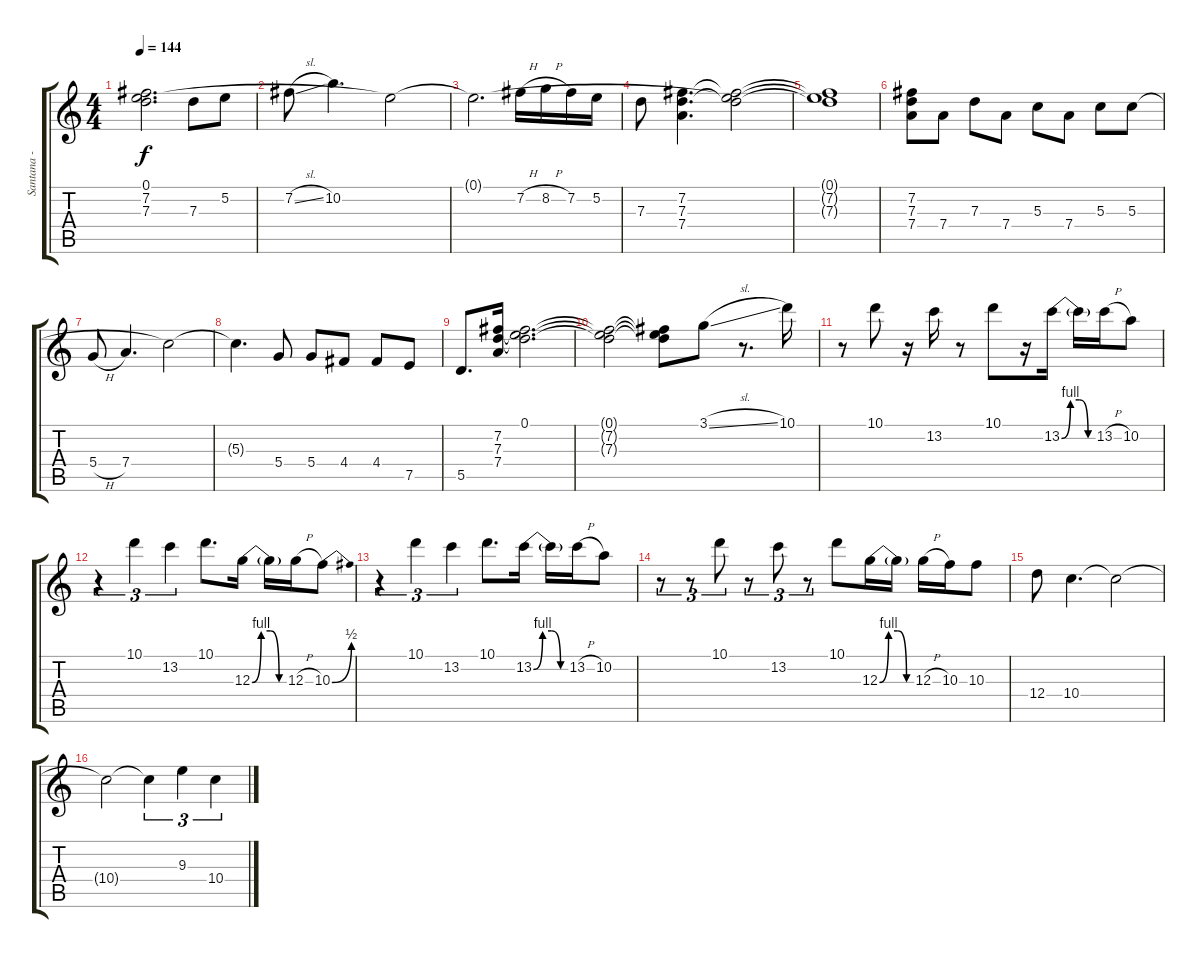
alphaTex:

\track ("Santana - Solo" "Santana - ") {instrument distortionguitar}
\staff {score tabs}
\tuning (E4 B3 G3 D3 A2 E2) {hide}
\ts (4 4)
\tempo 144
\clef g2
\ks c
(0.1{t} 7.2{t} 7.3{t}).2{d dy f} 7.3.8 5.2.8 |
7.2{sl}.8 10.2.4{d} 0.1{t}.2 |
0.1{t}.2{d} 7.2{h}.16 8.2{h}.16 7.2.16 5.2.16 |
7.3.8 (7.2 7.3 7.4).4{d} (0.1{t} 7.2{t} 7.3{t}).2 |
(0.1{t} 7.2{t} 7.3{t}).1 |
(7.2 7.3 7.4).8 7.4.8 7.3.8 7.4.8 5.3.8 7.4.8 5.3.8 5.3.8 |
5.4{h}.8 7.4.4{d} 5.3{t}.2 |
5.3{t}.4{d} 5.4.8 5.4.8 4.4.8 4.4.8 7.5.8 |
5.5.8{d} (7.2 7.3 7.4).16 (0.1 7.2{t} 7.3{t}).2{d} |
(0.1{t} 7.2{t} 7.3{t}).2 (0.1{t} 7.2{t} 7.3{t}).8 3.1{sl}.8 r.8{d} 10.1.16 |
r.8 10.1.8 r.16 13.2.16 r.8 10.1.8 r.16 13.2{be (custom 0 0 15 4 30 4 45 0 60 0)}.16 13.2{t}.16 13.2{h}.16 10.2.8 |
r.4{tu (3 2)} 10.1.4{tu (3 2)} 13.2.4{tu (3 2)} 10.1.8{d} 12.3{be (custom 0 0 15 4 30 4 45 0 60 0)}.16 12.3{t}.16 12.3{h}.16 10.3{be (bend 0 0 60 2)}.8 |
r.4{tu (3 2)} 10.1.4{tu (3 2)} 13.2.4{tu (3 2)} 10.1.8{d} 13.2{be (custom 0 0 15 4 30 4 45 0 60 0)}.16 13.2{t}.16 13.2{h}.16 10.2.8 |
r.8{tu (3 2)} r.8{tu (3 2)} 10.1.8{tu (3 2)} r.8{tu (3 2)} 13.2.8{tu (3 2)} r.8{tu (3 2)} 10.1.8 12.3{be (custom 0 0 15 4 30 4 45 0 60 0)}.16 12.3{t}.16 12.3{h}.16 10.3.16 10.3.8 |
12.4.8 10.4.4{d} 10.4{t}.2 |
10.4{t}.2 10.4{t}.4{tu (3 2)} 9.3.4{tu (3 2)} 10.4.4{tu (3 2)}
